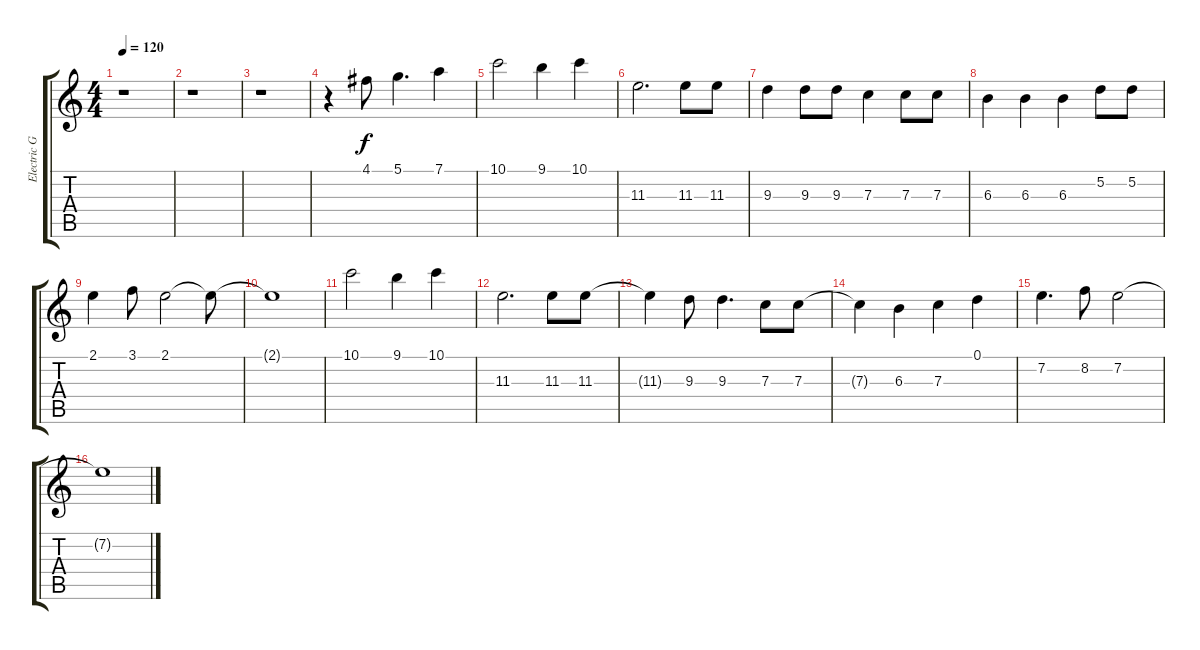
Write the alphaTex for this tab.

\track ("Electric Guitar 1-1" "Electric G") {instrument distortionguitar}
\staff {score tabs}
\tuning (D4 A3 F3 C3 G2 D2) {hide}
\ts (4 4)
\tempo 120
\clef g2
\ks c
r.1{dy f} |
r.1 |
r.1 |
r.4 4.1.8 5.1.4{d} 7.1.4 |
10.1.2 9.1.4 10.1.4 |
11.3.2{d} 11.3.8 11.3.8 |
9.3.4 9.3.8 9.3.8 7.3.4 7.3.8 7.3.8 |
6.3.4 6.3.4 6.3.4 5.2.8 5.2.8 |
2.1.4 3.1.8 2.1.2 2.1{t}.8 |
2.1{t}.1 |
10.1.2 9.1.4 10.1.4 |
11.3.2{d} 11.3.8 11.3.8 |
11.3{t}.4 9.3.8 9.3.4{d} 7.3.8 7.3.8 |
7.3{t}.4 6.3.4 7.3.4 0.1.4 |
7.2.4{d} 8.2.8 7.2.2 |
7.2{t}.1
